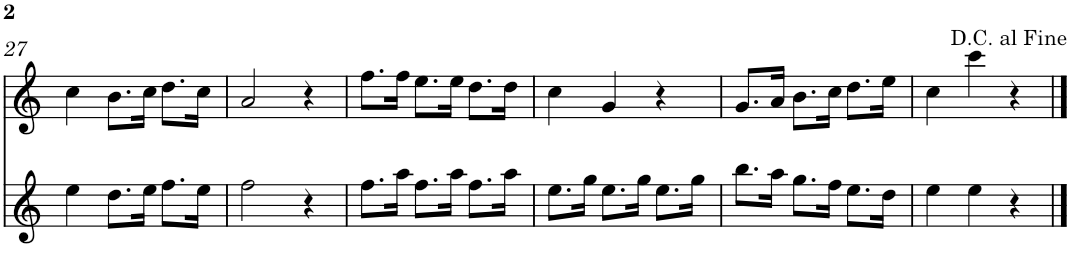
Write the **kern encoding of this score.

**kern	**kern
*part2	*part1
*staff2	*staff1
*I"Gralla 2	*I"Gralla 1
!!LO:PB:g=z
*clefG2	*clefG2
*k[]	*k[]
*M3/4	*M3/4
=27	=27
4ee\	4cc\
8.dd\L	8.b\L
16ee\Jk	16cc\Jk
8.ff\L	8.dd\L
16ee\Jk	16cc\Jk
=28	=28
2ff\	2a/
4r	4r
=29	=29
8.ff\L	8.ff\L
16aa\Jk	16ff\Jk
8.ff\L	8.ee\L
16aa\Jk	16ee\Jk
8.ff\L	8.dd\L
16aa\Jk	16dd\Jk
=30	=30
8.ee\L	4cc\
16gg\Jk	.
8.ee\L	4g/
16gg\Jk	.
8.ee\L	4r
16gg\Jk	.
=31	=31
8.bb\L	8.g/L
16aa\Jk	16a/Jk
8.gg\L	8.b\L
16ff\Jk	16cc\Jk
8.ee\L	8.dd\L
16dd\Jk	16ee\Jk
=32	=32
4ee\	4cc\
4ee\	4ccc\
4r	4r
==	==
*-	*-
